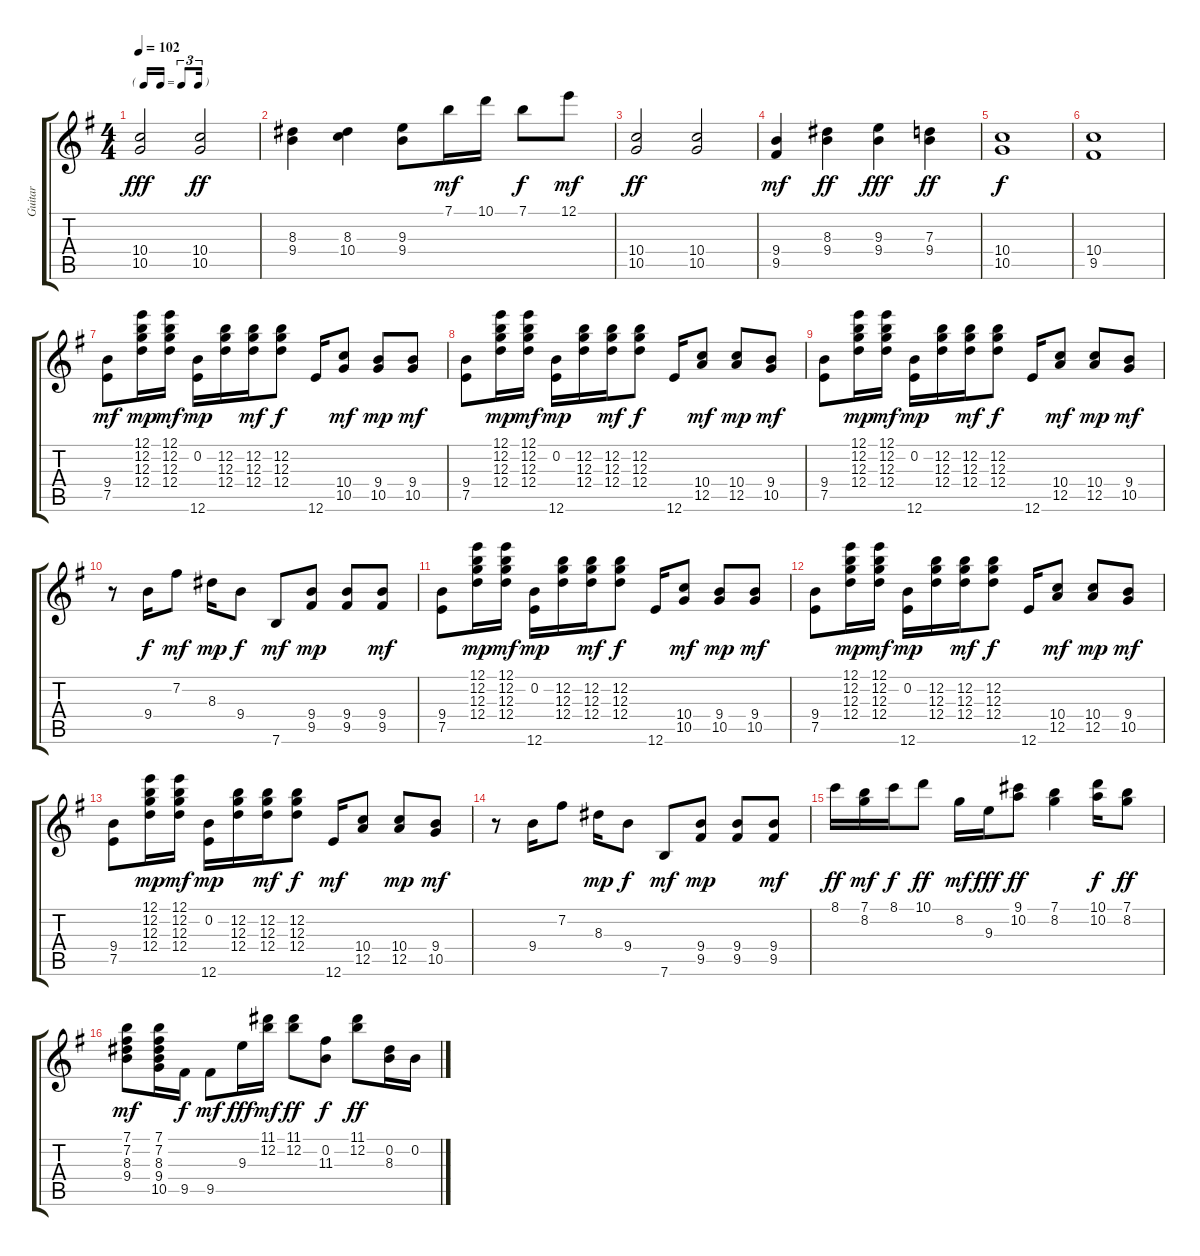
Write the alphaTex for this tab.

\track ("Guitar" "Guitar") {instrument electricguitarclean}
\staff {score tabs}
\tuning (E4 B3 G3 D3 A2 E2) {hide}
\ts (4 4)
\tf triplet16th
\tempo 102
\clef g2
\ks g
(10.4 10.5).2{dy fff} (10.4 10.5).2{dy ff} |
(8.3 9.4).4 (8.3 10.4).4 (9.3 9.4).8 7.1.16{dy mf} 10.1.16 7.1.8{dy f} 12.1.8{dy mf} |
(10.4 10.5).2{dy ff} (10.4 10.5).2 |
(9.4 9.5).4{dy mf} (8.3 9.4).4{dy ff} (9.3 9.4).4{dy fff} (7.3 9.4).4{dy ff} |
(10.4 10.5).1{dy f} |
(10.4 9.5).1 |
(9.4 7.5).8{dy mf} (12.1 12.2 12.3 12.4).16{dy mp} (12.1 12.2 12.3 12.4).16{dy mf} (0.2 12.6).16{dy mp} (12.2 12.3 12.4).16 (12.2 12.3 12.4).16{dy mf} (12.2 12.3 12.4).8{dy f} 12.6.16 (10.4 10.5).8{dy mf} (9.4 10.5).8{dy mp} (9.4 10.5).8{dy mf} |
(9.4 7.5).8 (12.1 12.2 12.3 12.4).16{dy mp} (12.1 12.2 12.3 12.4).16{dy mf} (0.2 12.6).16{dy mp} (12.2 12.3 12.4).16 (12.2 12.3 12.4).16{dy mf} (12.2 12.3 12.4).8{dy f} 12.6.16 (10.4 12.5).8{dy mf} (10.4 12.5).8{dy mp} (9.4 10.5).8{dy mf} |
(9.4 7.5).8 (12.1 12.2 12.3 12.4).16{dy mp} (12.1 12.2 12.3 12.4).16{dy mf} (0.2 12.6).16{dy mp} (12.2 12.3 12.4).16 (12.2 12.3 12.4).16{dy mf} (12.2 12.3 12.4).8{dy f} 12.6.16 (10.4 12.5).8{dy mf} (10.4 12.5).8{dy mp} (9.4 10.5).8{dy mf} |
r.8 9.4.16{dy f} 7.2.8{dy mf} 8.3.16{dy mp} 9.4.8{dy f} 7.6.8{dy mf} (9.4 9.5).8{dy mp} (9.4 9.5).8 (9.4 9.5).8{dy mf} |
(9.4 7.5).8 (12.1 12.2 12.3 12.4).16{dy mp} (12.1 12.2 12.3 12.4).16{dy mf} (0.2 12.6).16{dy mp} (12.2 12.3 12.4).16 (12.2 12.3 12.4).16{dy mf} (12.2 12.3 12.4).8{dy f} 12.6.16 (10.4 10.5).8{dy mf} (9.4 10.5).8{dy mp} (9.4 10.5).8{dy mf} |
(9.4 7.5).8 (12.1 12.2 12.3 12.4).16{dy mp} (12.1 12.2 12.3 12.4).16{dy mf} (0.2 12.6).16{dy mp} (12.2 12.3 12.4).16 (12.2 12.3 12.4).16{dy mf} (12.2 12.3 12.4).8{dy f} 12.6.16 (10.4 12.5).8{dy mf} (10.4 12.5).8{dy mp} (9.4 10.5).8{dy mf} |
(9.4 7.5).8 (12.1 12.2 12.3 12.4).16{dy mp} (12.1 12.2 12.3 12.4).16{dy mf} (0.2 12.6).16{dy mp} (12.2 12.3 12.4).16 (12.2 12.3 12.4).16{dy mf} (12.2 12.3 12.4).8{dy f} 12.6.16{dy mf} (10.4 12.5).8 (10.4 12.5).8{dy mp} (9.4 10.5).8{dy mf} |
r.8 9.4.16 7.2.8 8.3.16{dy mp} 9.4.8{dy f} 7.6.8{dy mf} (9.4 9.5).8{dy mp} (9.4 9.5).8 (9.4 9.5).8{dy mf} |
8.1.16{dy ff} (7.1 8.2).16{dy mf} 8.1.16{dy f} 10.1.8{dy ff} 8.2.16{dy mf} 9.3.16{dy fff} (9.1 10.2).8{dy ff} (7.1 8.2).4 (10.1 10.2).16{dy f} (7.1 8.2).8{dy ff} |
(7.1 7.2 8.3 9.4).8{dy mf} (7.1 7.2 8.3 9.4 10.5).16 9.5.16{dy f} 9.5.8{dy mf} 9.3.16{dy fff} (11.1 12.2).16{dy mf} (11.1 12.2).8{dy ff} (0.2 11.3).8{dy f} (11.1 12.2).8{dy ff} (0.2 8.3).16 0.2.16
